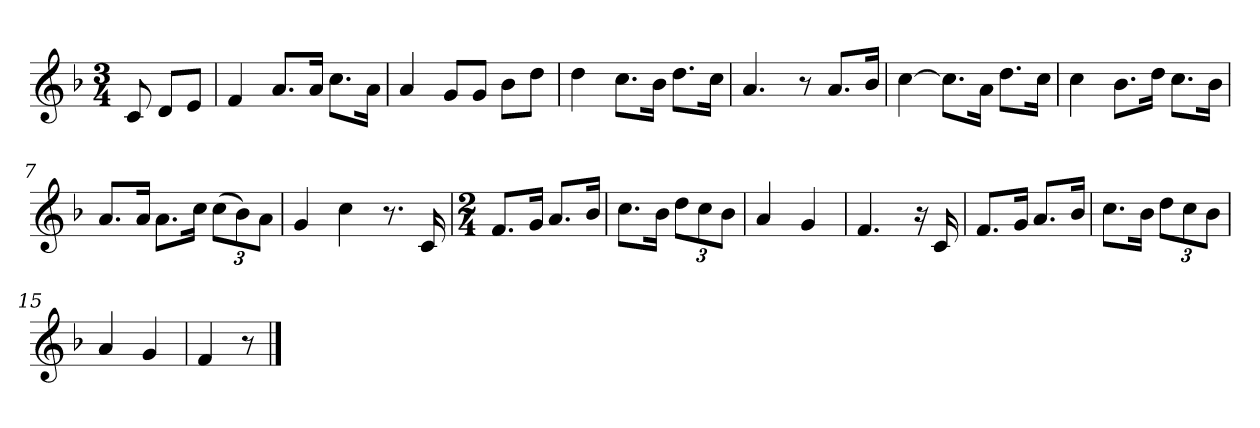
**kern
*part1
*staff1
*k[b-]
*M3/4
*MM120
=
8c
8dL
8eJ
=1
4f
8.aL
16aJk
8.ccL
16aJk
=2
4a
8gL
8gJ
8b-L
8ddJ
=3
4dd
8.ccL
16b-Jk
8.ddL
16ccJk
=4
4.a
8r
8.aL
16b-Jk
=5
[4cc
8.ccL]
16aJk
8.ddL
16ccJk
=6
4cc
8.b-L
16ddJk
8.ccL
16b-Jk
=7
8.aL
16aJk
8.aL
16ccJk
(12ccL
12b-)
12aJ
=8
4g
4cc
8.r
16c
=9
*M2/4
8.fL
16gJk
8.aL
16b-Jk
=10
8.ccL
16b-Jk
12ddL
12cc
12b-J
=11
4a
4g
=12
4.f
16r
16c
=13
8.fL
16gJk
8.aL
16b-Jk
=14
8.ccL
16b-Jk
12ddL
12cc
12b-J
=15
4a
4g
=16
4f
8r
==
*-
